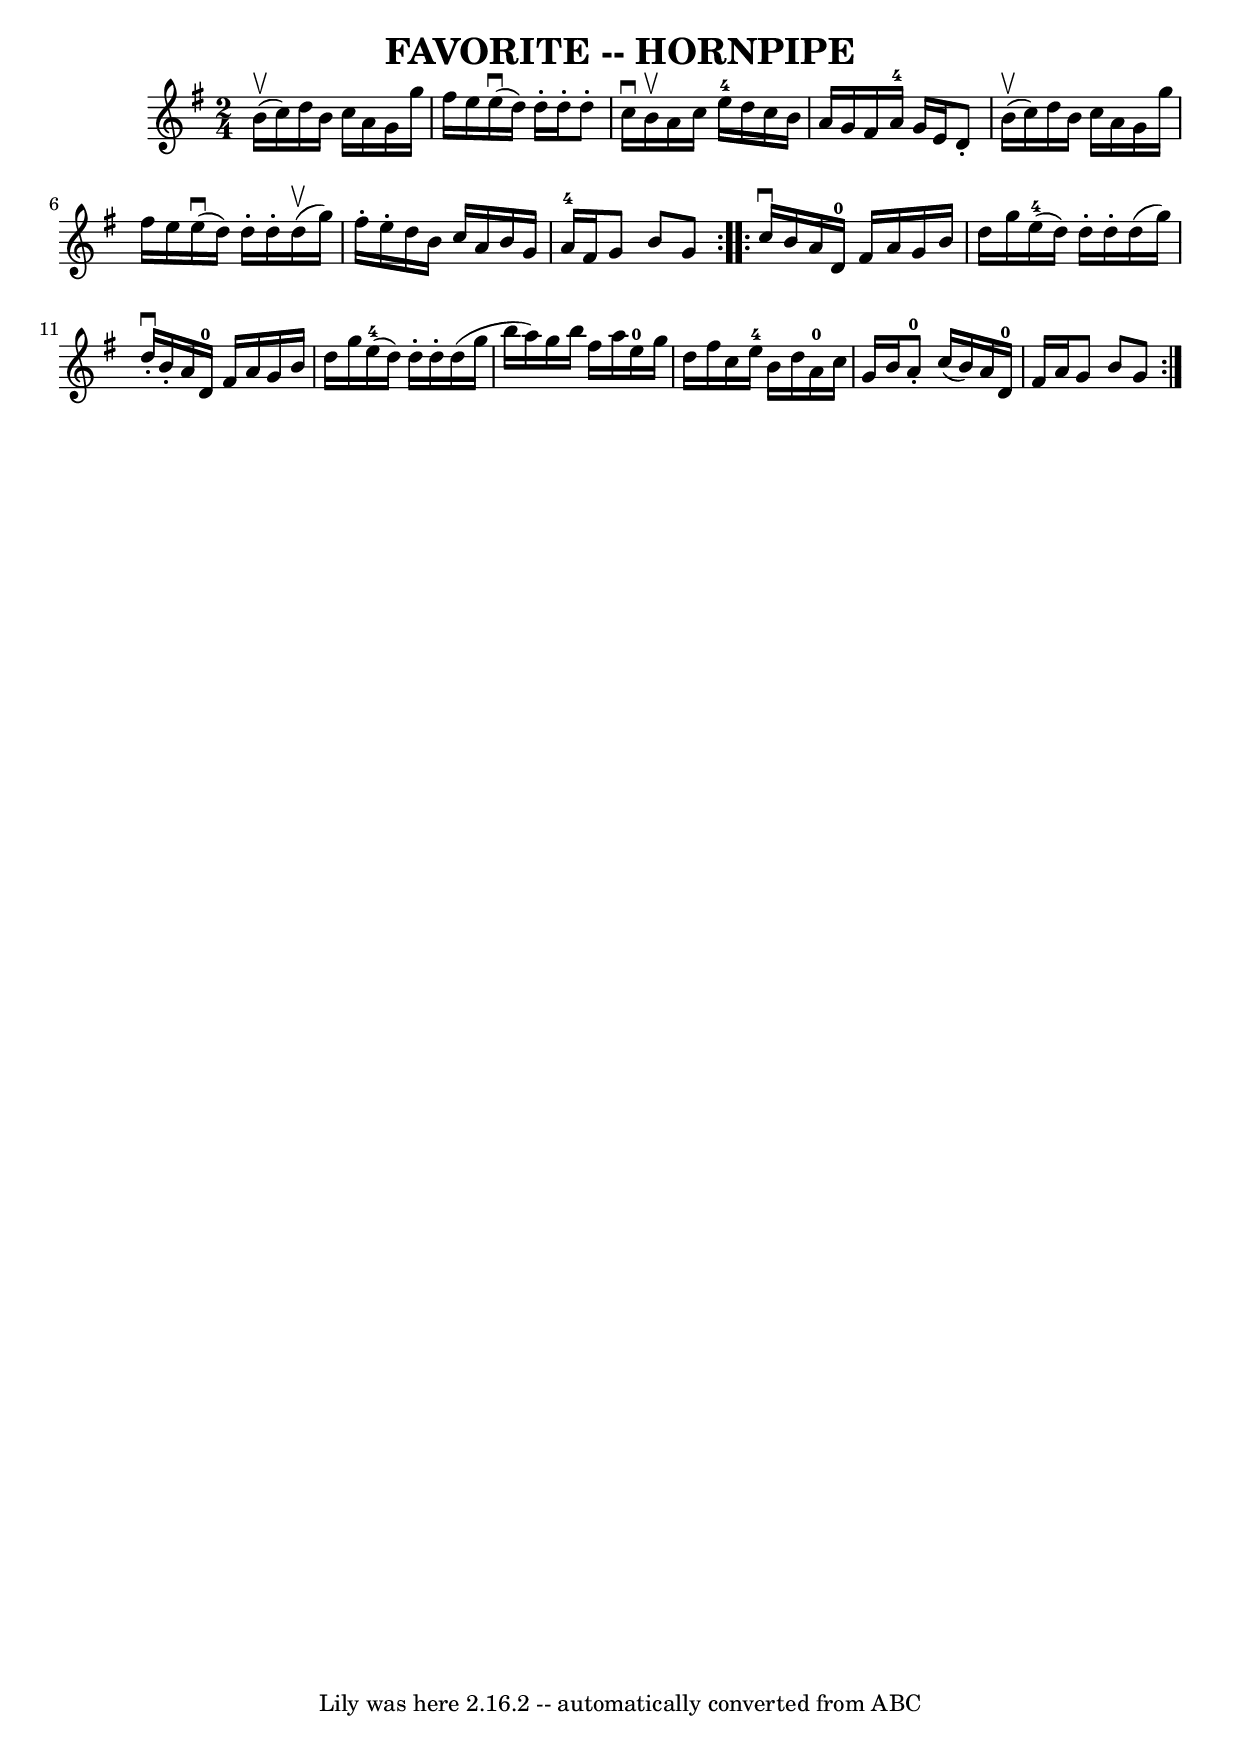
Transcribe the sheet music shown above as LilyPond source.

\version "2.16.2"
\include "Mammoth.ily"
\header {
	%% book = "Cole's 1000 Fiddle Tunes"
	crossRefNumber = "1"
	footnotes = ""
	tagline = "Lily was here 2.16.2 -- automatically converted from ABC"
	title = "FAVORITE -- HORNPIPE"
}
voicedefault =  {


\repeat volta 2 {
\time 2/4 
\key g \major b'16 (^\upbow c''16)       |
 d''16    
b'16 c''16 a'16 g'16 g''16 fis''16 e''16    |
     
e''16 (^\downbow d''16) d''16 -. d''16 -. d''8 -. c''16^\downbow  
 b'16^\upbow   |
 a'16 c''16 e''16-4 d''16 c''16 b'16 
 a'16 g'16    |
 fis'16 a'16-4 g'16 e'16 d'8 -.     
b'16 (^\upbow c''16)   |
     |
 d''16 b'16 c''16    
a'16 g'16 g''16 fis''16 e''16    |
 e''16 (^\downbow   
d''16) d''16 -. d''16 -. d''16 (^\upbow g''16) fis''16 -.   
e''16 -.   |
 d''16 b'16 c''16 a'16 b'16 g'16 a'16 
-4 fis'16    |
 g'8 b'8 g'8    }     \repeat volta 2 {   
c''16^\downbow b'16        |
 a'16 d'16-0 fis'16 a'16    
g'16 b'16 d''16 g''16    |
 e''16-4(d''16) d''16 
-. d''16 -. d''16 (g''16) d''16^\downbow-. b'16 -.   |
   
a'16 d'16-0 fis'16 a'16 g'16 b'16 d''16 g''16    
|
 e''16-4(d''16) d''16 -. d''16 -. d''16 (g''16    
b''16 a''16)   |
     |
 g''16 b''16 fis''16 a''16 
 e''16-0 g''16 d''16 fis''16    |
 c''16 e''16-4   
b'16 d''16 a'16-0 c''16 g'16 b'16    |
 a'8-0-. 
 c''16 (b'16) a'16 d'16-0 fis'16 a'16    |
 g'8    
b'8 g'8    }   
}

\score{
    <<

	\context Staff="default"
	{
	    \voicedefault 
	}

    >>
	\layout {
	}
	\midi {}
}
